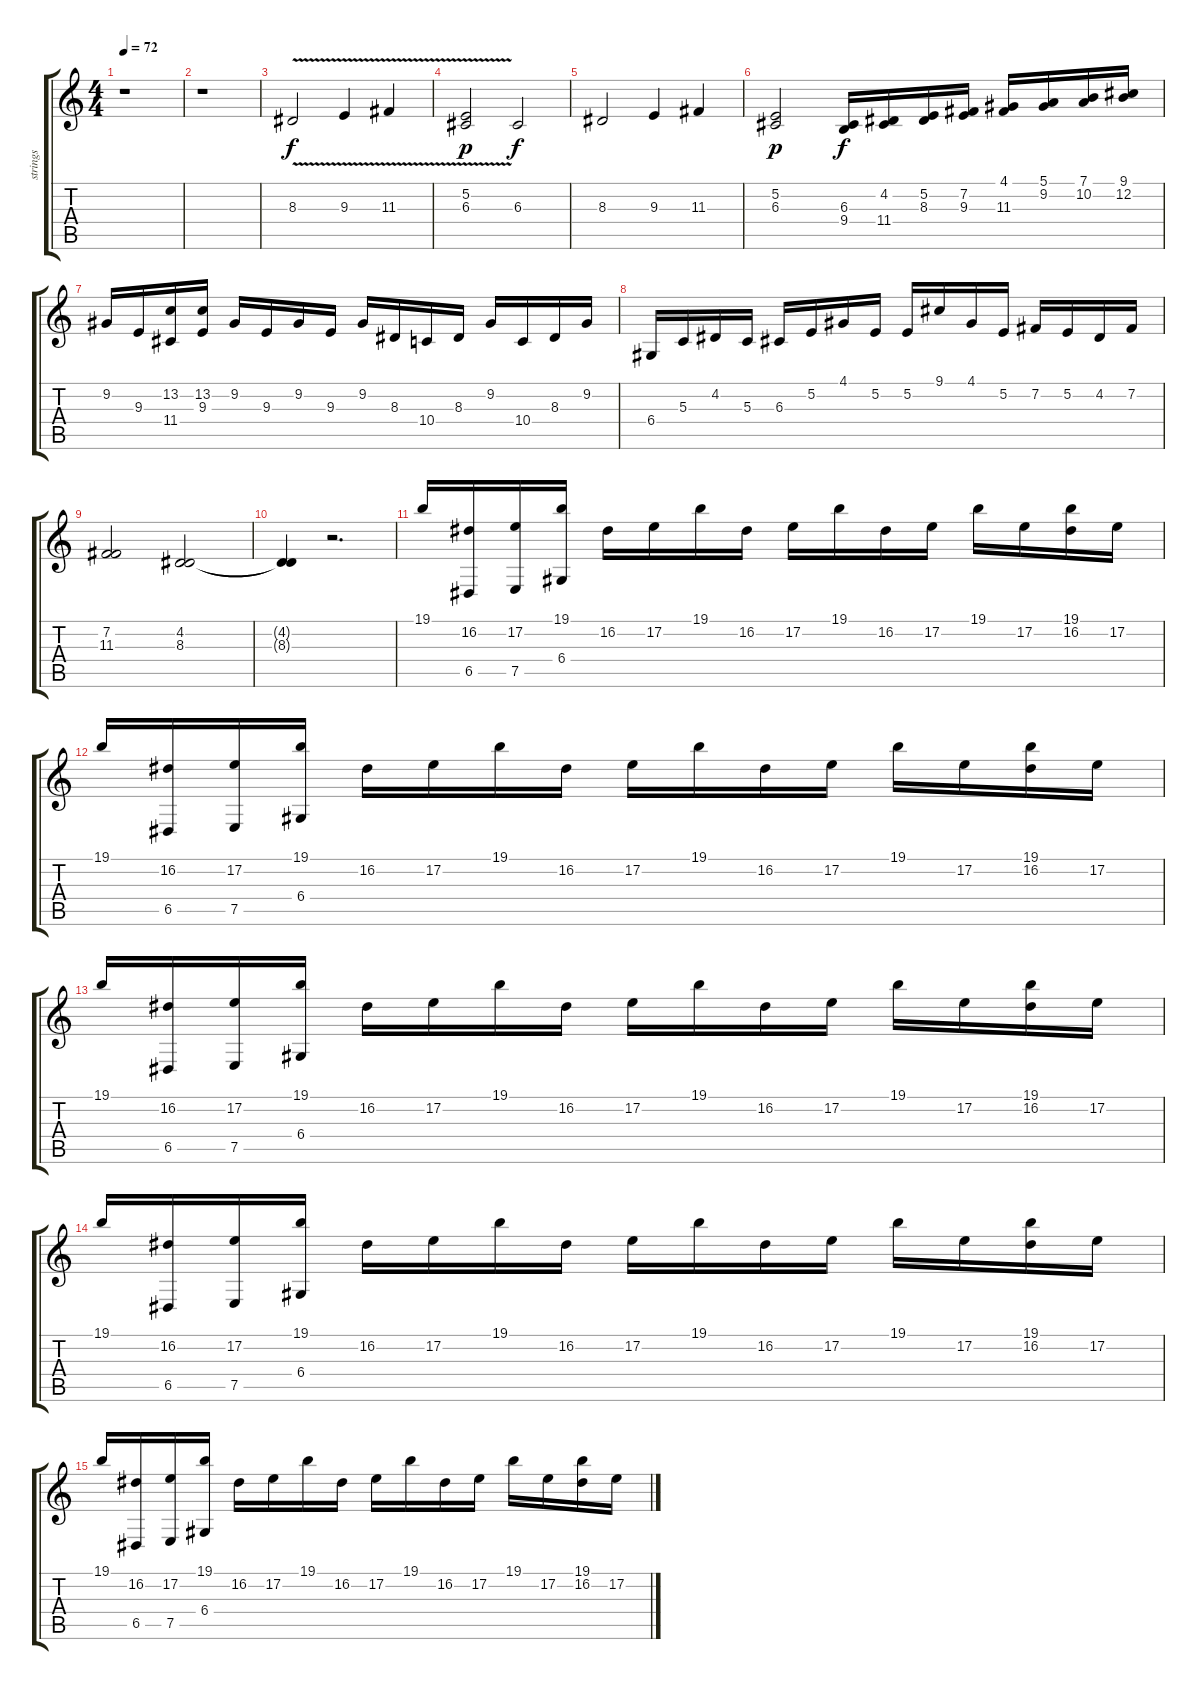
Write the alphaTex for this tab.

\track ("strings" "strings") {instrument stringensemble1}
\staff {score tabs}
\tuning (E4 B3 G3 D3 A2 E2) {hide}
\ts (4 4)
\tempo 72
\clef g2
\ks c
r.1{dy f} |
r.1 |
8.3{v}.2 9.3{v}.4 11.3{v}.4 |
(5.2{v} 6.3{v}).2{dy p} 6.3.2{dy f} |
8.3.2 9.3.4 11.3.4 |
(5.2 6.3).2{dy p} (6.3 9.4).16{dy f} (4.2 11.4).16 (5.2 8.3).16 (7.2 9.3).16 (4.1 11.3).16 (5.1 9.2).16 (7.1 10.2).16 (9.1 12.2).16 |
9.2.16 9.3.16 (13.2 11.4).16 (13.2 9.3).16 9.2.16 9.3.16 9.2.16 9.3.16 9.2.16 8.3.16 10.4.16 8.3.16 9.2.16 10.4.16 8.3.16 9.2.16 |
6.4.16 5.3.16 4.2.16 5.3.16 6.3.16 5.2.16 4.1.16 5.2.16 5.2.16 9.1.16 4.1.16 5.2.16 7.2.16 5.2.16 4.2.16 7.2.16 |
(7.2 11.3).2 (4.2 8.3).2 |
(4.2{t} 8.3{t}).4 r.2{d} |
19.1.16 (16.2 6.5).16 (17.2 7.5).16 (19.1 6.4).16 16.2.16 17.2.16 19.1.16 16.2.16 17.2.16 19.1.16 16.2.16 17.2.16 19.1.16 17.2.16 (19.1 16.2).16 17.2.16 |
19.1.16 (16.2 6.5).16 (17.2 7.5).16 (19.1 6.4).16 16.2.16 17.2.16 19.1.16 16.2.16 17.2.16 19.1.16 16.2.16 17.2.16 19.1.16 17.2.16 (19.1 16.2).16 17.2.16 |
19.1.16 (16.2 6.5).16 (17.2 7.5).16 (19.1 6.4).16 16.2.16 17.2.16 19.1.16 16.2.16 17.2.16 19.1.16 16.2.16 17.2.16 19.1.16 17.2.16 (19.1 16.2).16 17.2.16 |
19.1.16 (16.2 6.5).16 (17.2 7.5).16 (19.1 6.4).16 16.2.16 17.2.16 19.1.16 16.2.16 17.2.16 19.1.16 16.2.16 17.2.16 19.1.16 17.2.16 (19.1 16.2).16 17.2.16 |
19.1.16 (16.2 6.5).16 (17.2 7.5).16 (19.1 6.4).16 16.2.16 17.2.16 19.1.16 16.2.16 17.2.16 19.1.16 16.2.16 17.2.16 19.1.16 17.2.16 (19.1 16.2).16 17.2.16
